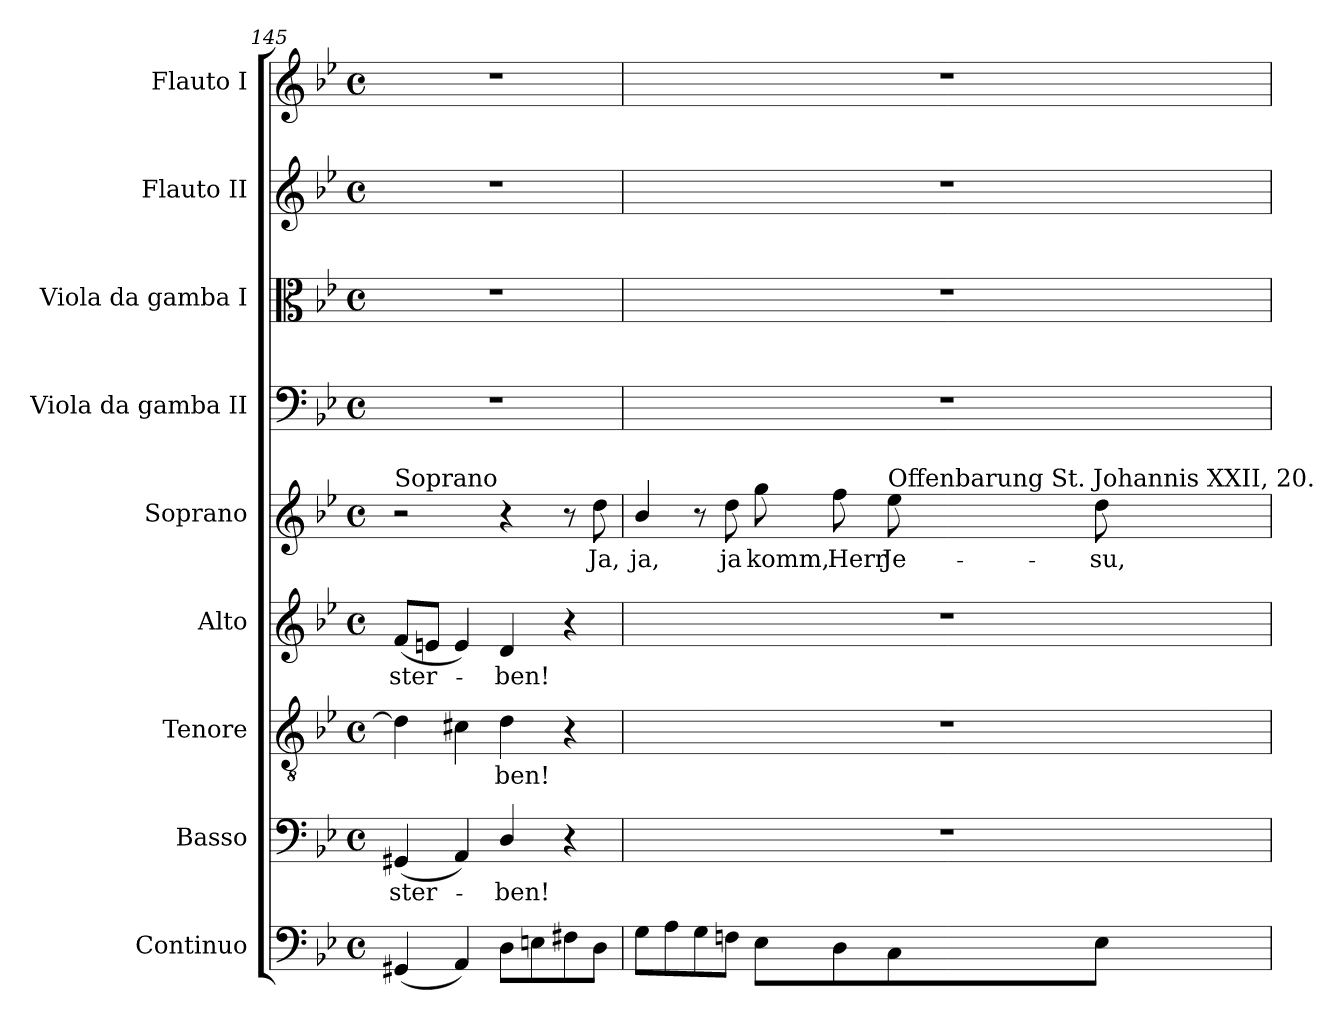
**kern	**kern	**text	**kern	**text	**kern	**text	**kern	**text	**kern	**kern	**kern	**kern
*part9	*part8	*part8	*part7	*part7	*part6	*part6	*part5	*part5	*part4	*part3	*part2	*part1
*staff9	*staff8	*staff8	*staff7	*staff7	*staff6	*staff6	*staff5	*staff5	*staff4	*staff3	*staff2	*staff1
*I"Continuo	*I"Basso	*	*I"Tenore	*	*I"Alto	*	*I"Soprano	*	*I"Viola da gamba II	*I"Viola da gamba I	*I"Flauto II	*I"Flauto I
*clefF4	*clefF4	*	*clefGv2	*	*clefG2	*	*clefG2	*	*clefF4	*clefC3	*clefG2	*clefG2
*	*	*	*ITrd7c12	*	*	*	*	*	*	*	*	*
*k[b-e-]	*k[b-e-]	*	*k[b-e-]	*	*k[b-e-]	*	*k[b-e-]	*	*k[b-e-]	*k[b-e-]	*k[b-e-]	*k[b-e-]
*B-:	*B-:	*	*B-:	*	*B-:	*	*B-:	*	*B-:	*B-:	*B-:	*B-:
*M4/4	*M4/4	*	*M4/4	*	*M4/4	*	*M4/4	*	*M4/4	*M4/4	*M4/4	*M4/4
*met(c)	*met(c)	*	*met(c)	*	*met(c)	*	*met(c)	*	*met(c)	*met(c)	*met(c)	*met(c)
=145	=145	=145	=145	=145	=145	=145	=145	=145	=145	=145	=145	=145
!	!	!LO:LY:b:color=#000000	!	!	!	!	!	!	!	!	!	!
!	!	!	!	!	!	!	!LO:TX:a:t=Soprano	!	!	!	!	!
!	!	!	!	!	!	!LO:LY:b:color=#000000	!	!	!	!	!	!
(4GG#Xi/	(4GG#Xi/	ster-	4Di\]	.	(8fi/L	ster-	2r	.	1r	1r	1r	1r
.	.	.	.	.	8eni/J	.	.	.	.	.	.	.
4AAi/)	4AAi/)	.	4C#Xi\	.	4ei/)	.	.	.	.	.	.	.
!	!	!LO:LY:b:color=#000000	!	!	!	!	!	!	!	!	!	!
!	!	!	!	!LO:LY:b:color=#000000	!	!	!	!	!	!	!	!
!	!	!	!	!	!	!LO:LY:b:color=#000000	!	!	!	!	!	!
8Di\L	4Di/	-ben!	4Di\	-ben!	4di/	-ben!	4r	.	.	.	.	.
8Eni\	.	.	.	.	.	.	.	.	.	.	.	.
8F#Xi\	4r	.	4r	.	4r	.	8r	.	.	.	.	.
!	!	!	!	!	!	!	!	!LO:LY:b:color=#000000	!	!	!	!
8Di\J	.	.	.	.	.	.	8ddi\	Ja,	.	.	.	.
=146	=146	=146	=146	=146	=146	=146	=146	=146	=146	=146	=146	=146
!	!	!	!	!	!	!	!	!LO:LY:b:color=#000000	!	!	!	!
8Gi\L	1r	.	1r	.	1r	.	4b-i/	ja,	1r	1r	1r	1r
8Ai\	.	.	.	.	.	.	.	.	.	.	.	.
8Gi\	.	.	.	.	.	.	8r	.	.	.	.	.
!	!	!	!	!	!	!	!	!LO:LY:b:color=#000000	!	!	!	!
8Fni\J	.	.	.	.	.	.	8ddi\	ja	.	.	.	.
!	!	!	!	!	!	!	!	!LO:LY:b:color=#000000	!	!	!	!
8E-i\L	.	.	.	.	.	.	8ggi\	komm,	.	.	.	.
!	!	!	!	!	!	!	!	!LO:LY:b:color=#000000	!	!	!	!
8Di\	.	.	.	.	.	.	8ffi\	Herr	.	.	.	.
!	!	!	!	!	!	!	!LO:TX:a:t=Offenbarung St. Johannis XXII, 20.	!	!	!	!	!
!	!	!	!	!	!	!	!	!LO:LY:b:color=#000000	!	!	!	!
8Ci\	.	.	.	.	.	.	8ee-i\	Je-	.	.	.	.
!	!	!	!	!	!	!	!	!LO:LY:b:color=#000000	!	!	!	!
8E-i\J	.	.	.	.	.	.	8ddi\	-su,	.	.	.	.
=	=	=	=	=	=	=	=	=	=	=	=	=
*-	*-	*-	*-	*-	*-	*-	*-	*-	*-	*-	*-	*-
